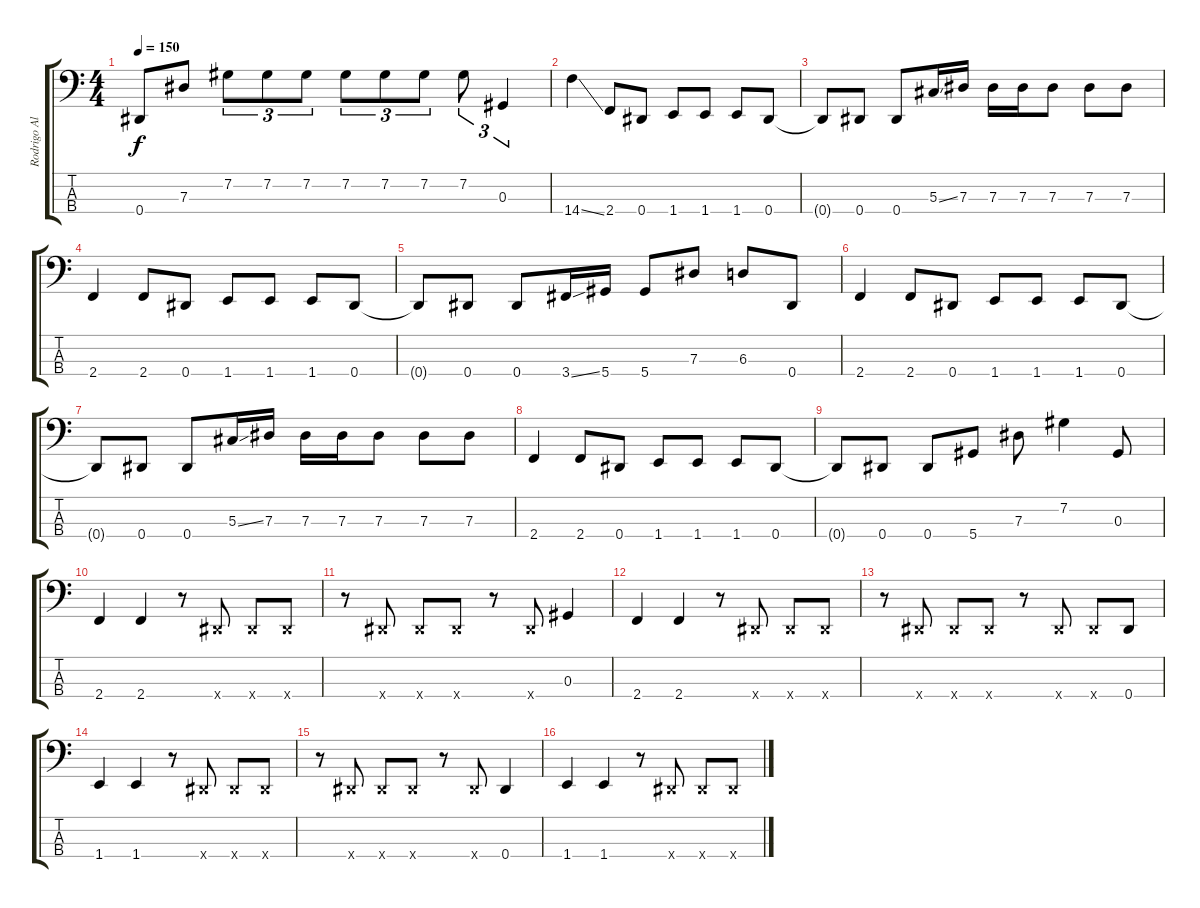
\track ("Rodrigo Aljara" "Rodrigo Al") {instrument electricbasspick}
\staff {score tabs}
\tuning (Gb2 Db2 Ab1 Eb1) {hide}
\ts (4 4)
\tempo 150
\clef f4
\ks c
0.4{t}.8{dy f} 7.3.8 7.2.8{tu (3 2)} 7.2.8{tu (3 2)} 7.2.8{tu (3 2)} 7.2.8{tu (3 2)} 7.2.8{tu (3 2)} 7.2.8{tu (3 2)} 7.2.8{tu (3 2)} 0.3.4{tu (3 2)} |
14.4{ss}.4 2.4.8 0.4.8 1.4.8 1.4.8 1.4.8 0.4.8 |
0.4{t}.8 0.4.8 0.4.8 5.3{ss}.16 7.3.16 7.3.16 7.3.16 7.3.8 7.3.8 7.3.8 |
2.4.4 2.4.8 0.4.8 1.4.8 1.4.8 1.4.8 0.4.8 |
0.4{t}.8 0.4.8 0.4.8 3.4{ss}.16 5.4.16 5.4.8 7.3.8 6.3.8 0.4.8 |
2.4.4 2.4.8 0.4.8 1.4.8 1.4.8 1.4.8 0.4.8 |
0.4{t}.8 0.4.8 0.4.8 5.3{ss}.16 7.3.16 7.3.16 7.3.16 7.3.8 7.3.8 7.3.8 |
2.4.4 2.4.8 0.4.8 1.4.8 1.4.8 1.4.8 0.4.8 |
0.4{t}.8 0.4.8 0.4.8 5.4.8 7.3.8 7.2.4 0.3.8 |
2.4.4 2.4.4 r.8 0.4{x}.8 0.4{x}.8 0.4{x}.8 |
r.8 0.4{x}.8 0.4{x}.8 0.4{x}.8 r.8 0.4{x}.8 0.3.4 |
2.4.4 2.4.4 r.8 0.4{x}.8 0.4{x}.8 0.4{x}.8 |
r.8 0.4{x}.8 0.4{x}.8 0.4{x}.8 r.8 0.4{x}.8 0.4{x}.8 0.4.8 |
1.4.4 1.4.4 r.8 0.4{x}.8 0.4{x}.8 0.4{x}.8 |
r.8 0.4{x}.8 0.4{x}.8 0.4{x}.8 r.8 0.4{x}.8 0.4.4 |
1.4.4 1.4.4 r.8 0.4{x}.8 0.4{x}.8 0.4{x}.8
